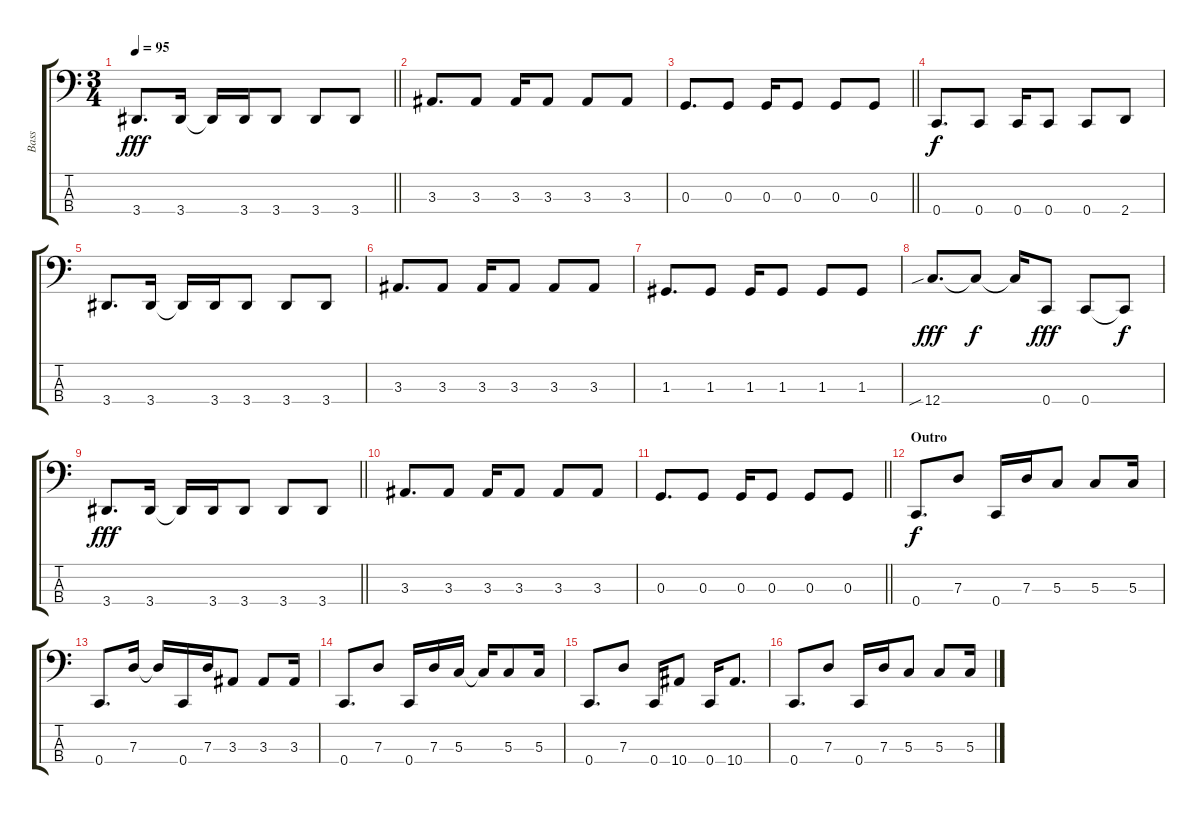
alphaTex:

\track ("Bass" "Bass") {instrument electricbassfinger}
\staff {score tabs}
\tuning (F2 C2 G1 C1) {hide}
\ts (3 4)
\tempo 95
\clef f4
\barLineRight lightlight
\ks c
3.4.8{d dy fff} 3.4.16 3.4{t}.16 3.4.16 3.4.8 3.4.8 3.4.8 |
3.3.8{d} 3.3.8 3.3.16 3.3.8 3.3.8 3.3.8 |
\barLineRight lightlight
0.3.8{d} 0.3.8 0.3.16 0.3.8 0.3.8 0.3.8 |
0.4.8{d dy f} 0.4.8 0.4.16 0.4.8 0.4.8 2.4.8 |
3.4.8{d} 3.4.16 3.4{t}.16 3.4.16 3.4.8 3.4.8 3.4.8 |
3.3.8{d} 3.3.8 3.3.16 3.3.8 3.3.8 3.3.8 |
1.3.8{d} 1.3.8 1.3.16 1.3.8 1.3.8 1.3.8 |
12.4{sib}.8{d dy fff} 12.4{t}.8{dy f} 12.4{t}.16 0.4.8{dy fff} 0.4.8 0.4{t}.8{dy f} |
\barLineRight lightlight
3.4.8{d dy fff} 3.4.16 3.4{t}.16 3.4.16 3.4.8 3.4.8 3.4.8 |
3.3.8{d} 3.3.8 3.3.16 3.3.8 3.3.8 3.3.8 |
\barLineRight lightlight
0.3.8{d} 0.3.8 0.3.16 0.3.8 0.3.8 0.3.8 |
\section ("" "Outro")
0.4.8{d dy f} 7.3.8 0.4.16 7.3.16 5.3.8 5.3.8 5.3.16 |
0.4.8{d} 7.3.16 7.3{t}.16 0.4.16 7.3.16 3.3.8 3.3.8 3.3.16 |
0.4.8{d} 7.3.8 0.4.16 7.3.16 5.3.16 5.3{t}.16 5.3.8 5.3.16 |
0.4.8{d} 7.3.8 0.4.16 10.4.8 0.4.16 10.4.8{d} |
0.4.8{d} 7.3.8 0.4.16 7.3.16 5.3.8 5.3.8 5.3.16
